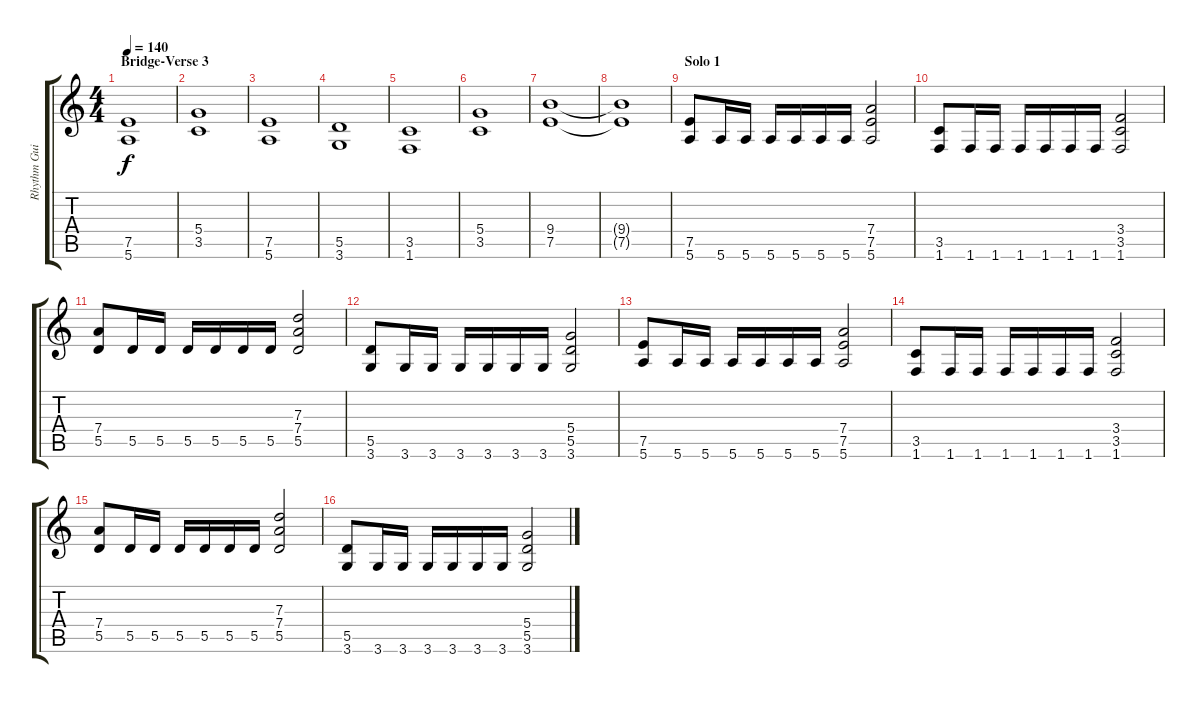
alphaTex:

\track ("Rhythm Guitar 1" "Rhythm Gui") {instrument overdrivenguitar}
\staff {score tabs}
\tuning (E4 B3 G3 D3 A2 E2) {hide}
\ts (4 4)
\section ("" "Bridge-Verse 3")
\tempo 140
\clef g2
\ks c
(7.5 5.6).1{dy f} |
(5.4 3.5).1 |
(7.5 5.6).1 |
(5.5 3.6).1 |
(3.5 1.6).1 |
(5.4 3.5).1 |
(9.4 7.5).1 |
(9.4{t} 7.5{t}).1 |
\section ("" "Solo 1")
(7.5 5.6).8 5.6.16 5.6.16 5.6.16 5.6.16 5.6.16 5.6.16 (7.4 7.5 5.6).2 |
(3.5 1.6).8 1.6.16 1.6.16 1.6.16 1.6.16 1.6.16 1.6.16 (3.4 3.5 1.6).2 |
(7.4 5.5).8 5.5.16 5.5.16 5.5.16 5.5.16 5.5.16 5.5.16 (7.3 7.4 5.5).2 |
(5.5 3.6).8 3.6.16 3.6.16 3.6.16 3.6.16 3.6.16 3.6.16 (5.4 5.5 3.6).2 |
(7.5 5.6).8 5.6.16 5.6.16 5.6.16 5.6.16 5.6.16 5.6.16 (7.4 7.5 5.6).2 |
(3.5 1.6).8 1.6.16 1.6.16 1.6.16 1.6.16 1.6.16 1.6.16 (3.4 3.5 1.6).2 |
(7.4 5.5).8 5.5.16 5.5.16 5.5.16 5.5.16 5.5.16 5.5.16 (7.3 7.4 5.5).2 |
(5.5 3.6).8 3.6.16 3.6.16 3.6.16 3.6.16 3.6.16 3.6.16 (5.4 5.5 3.6).2
